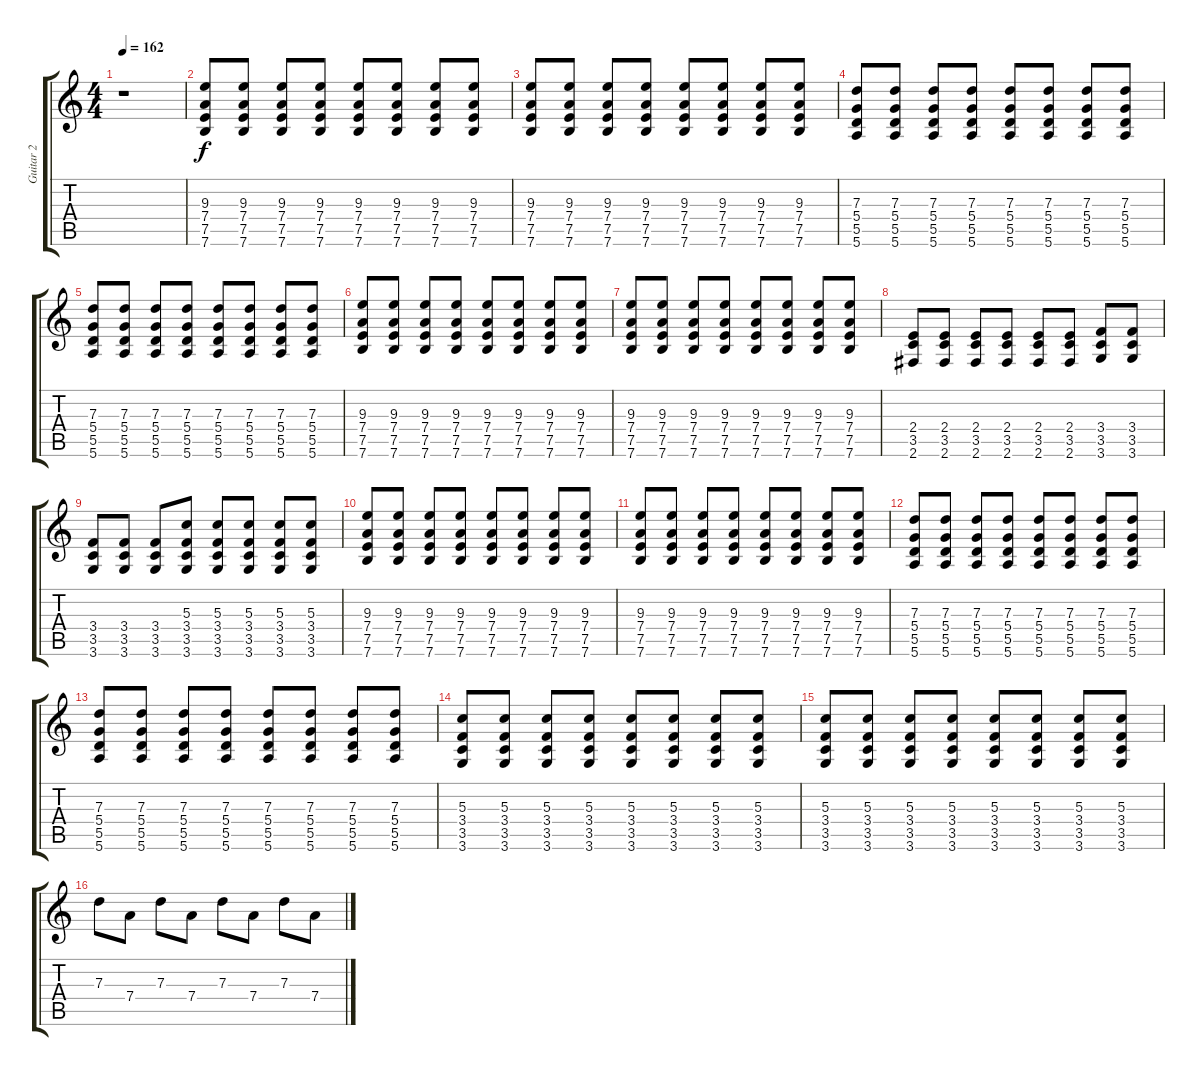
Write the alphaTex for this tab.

\track ("Guitar 2" "Guitar 2") {instrument distortionguitar}
\staff {score tabs}
\tuning (E4 B3 G3 D3 A2 E2) {hide}
\ts (4 4)
\tempo 162
\clef g2
\ks c
r.1{dy f} |
(9.3 7.4 7.5 7.6).8 (9.3 7.4 7.5 7.6).8 (9.3 7.4 7.5 7.6).8 (9.3 7.4 7.5 7.6).8 (9.3 7.4 7.5 7.6).8 (9.3 7.4 7.5 7.6).8 (9.3 7.4 7.5 7.6).8 (9.3 7.4 7.5 7.6).8 |
(9.3 7.4 7.5 7.6).8 (9.3 7.4 7.5 7.6).8 (9.3 7.4 7.5 7.6).8 (9.3 7.4 7.5 7.6).8 (9.3 7.4 7.5 7.6).8 (9.3 7.4 7.5 7.6).8 (9.3 7.4 7.5 7.6).8 (9.3 7.4 7.5 7.6).8 |
(7.3 5.4 5.5 5.6).8 (7.3 5.4 5.5 5.6).8 (7.3 5.4 5.5 5.6).8 (7.3 5.4 5.5 5.6).8 (7.3 5.4 5.5 5.6).8 (7.3 5.4 5.5 5.6).8 (7.3 5.4 5.5 5.6).8 (7.3 5.4 5.5 5.6).8 |
(7.3 5.4 5.5 5.6).8 (7.3 5.4 5.5 5.6).8 (7.3 5.4 5.5 5.6).8 (7.3 5.4 5.5 5.6).8 (7.3 5.4 5.5 5.6).8 (7.3 5.4 5.5 5.6).8 (7.3 5.4 5.5 5.6).8 (7.3 5.4 5.5 5.6).8 |
(9.3 7.4 7.5 7.6).8 (9.3 7.4 7.5 7.6).8 (9.3 7.4 7.5 7.6).8 (9.3 7.4 7.5 7.6).8 (9.3 7.4 7.5 7.6).8 (9.3 7.4 7.5 7.6).8 (9.3 7.4 7.5 7.6).8 (9.3 7.4 7.5 7.6).8 |
(9.3 7.4 7.5 7.6).8 (9.3 7.4 7.5 7.6).8 (9.3 7.4 7.5 7.6).8 (9.3 7.4 7.5 7.6).8 (9.3 7.4 7.5 7.6).8 (9.3 7.4 7.5 7.6).8 (9.3 7.4 7.5 7.6).8 (9.3 7.4 7.5 7.6).8 |
(2.4 3.5 2.6).8 (2.4 3.5 2.6).8 (2.4 3.5 2.6).8 (2.4 3.5 2.6).8 (2.4 3.5 2.6).8 (2.4 3.5 2.6).8 (3.4 3.5 3.6).8 (3.4 3.5 3.6).8 |
(3.4 3.5 3.6).8 (3.4 3.5 3.6).8 (3.4 3.5 3.6).8 (5.3 3.4 3.5 3.6).8 (5.3 3.4 3.5 3.6).8 (5.3 3.4 3.5 3.6).8 (5.3 3.4 3.5 3.6).8 (5.3 3.4 3.5 3.6).8 |
(9.3 7.4 7.5 7.6).8 (9.3 7.4 7.5 7.6).8 (9.3 7.4 7.5 7.6).8 (9.3 7.4 7.5 7.6).8 (9.3 7.4 7.5 7.6).8 (9.3 7.4 7.5 7.6).8 (9.3 7.4 7.5 7.6).8 (9.3 7.4 7.5 7.6).8 |
(9.3 7.4 7.5 7.6).8 (9.3 7.4 7.5 7.6).8 (9.3 7.4 7.5 7.6).8 (9.3 7.4 7.5 7.6).8 (9.3 7.4 7.5 7.6).8 (9.3 7.4 7.5 7.6).8 (9.3 7.4 7.5 7.6).8 (9.3 7.4 7.5 7.6).8 |
(7.3 5.4 5.5 5.6).8 (7.3 5.4 5.5 5.6).8 (7.3 5.4 5.5 5.6).8 (7.3 5.4 5.5 5.6).8 (7.3 5.4 5.5 5.6).8 (7.3 5.4 5.5 5.6).8 (7.3 5.4 5.5 5.6).8 (7.3 5.4 5.5 5.6).8 |
(7.3 5.4 5.5 5.6).8 (7.3 5.4 5.5 5.6).8 (7.3 5.4 5.5 5.6).8 (7.3 5.4 5.5 5.6).8 (7.3 5.4 5.5 5.6).8 (7.3 5.4 5.5 5.6).8 (7.3 5.4 5.5 5.6).8 (7.3 5.4 5.5 5.6).8 |
(5.3 3.4 3.5 3.6).8 (5.3 3.4 3.5 3.6).8 (5.3 3.4 3.5 3.6).8 (5.3 3.4 3.5 3.6).8 (5.3 3.4 3.5 3.6).8 (5.3 3.4 3.5 3.6).8 (5.3 3.4 3.5 3.6).8 (5.3 3.4 3.5 3.6).8 |
(5.3 3.4 3.5 3.6).8 (5.3 3.4 3.5 3.6).8 (5.3 3.4 3.5 3.6).8 (5.3 3.4 3.5 3.6).8 (5.3 3.4 3.5 3.6).8 (5.3 3.4 3.5 3.6).8 (5.3 3.4 3.5 3.6).8 (5.3 3.4 3.5 3.6).8 |
7.3.8 7.4.8 7.3.8 7.4.8 7.3.8 7.4.8 7.3.8 7.4.8
